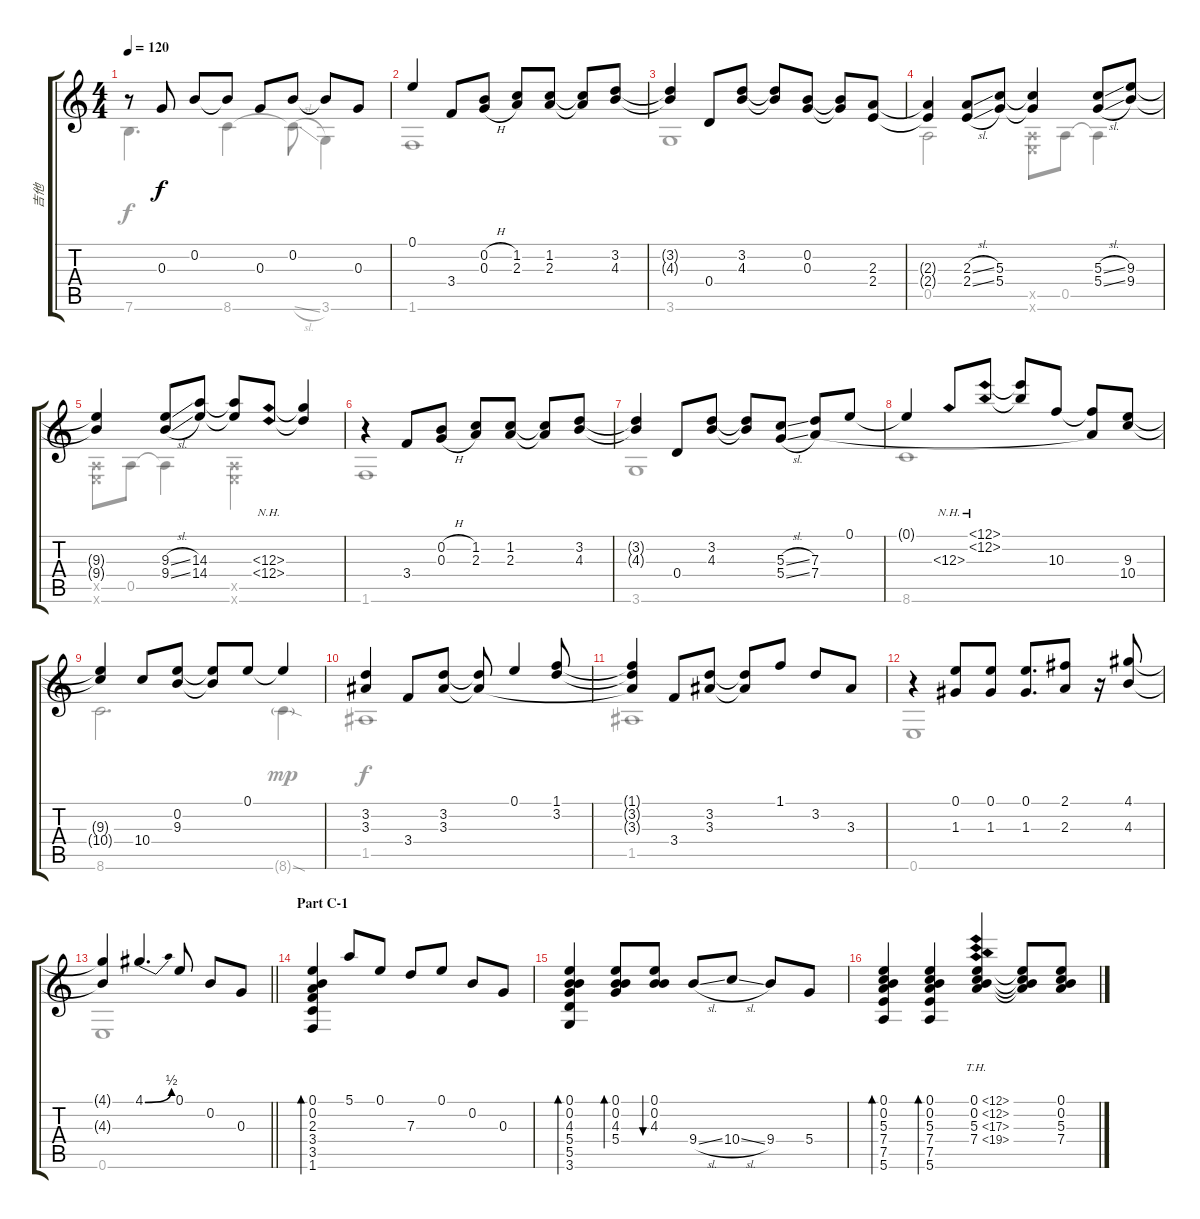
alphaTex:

\track ("吉他" "吉他") {instrument acousticguitarnylon}
\staff {score tabs}
\tuning (E4 B3 G3 D3 A2 E2) {hide}
\voice
\ts (4 4)
\tempo 120
\clef g2
\ks c
r.8{dy f} 0.3.8 0.2.8 0.2{t}.8 0.3.8 0.2.8 0.2{t}.8 0.3.8 |
0.1.4 3.4.8 (0.2{h} 0.3{h}).8 (1.2 2.3).8 (1.2 2.3).8 (1.2{t} 2.3{t}).8 (3.2 4.3).8 |
(3.2{t} 4.3{t}).4 0.4.8 (3.2 4.3).8 (3.2{t} 4.3{t}).8 (0.2 0.3).8 (0.2{t} 0.3{t}).8 (2.3 2.4).8 |
(2.3{t} 2.4{t}).4 (2.3{sl} 2.4{sl}).8 (5.3 5.4).8 (5.3{t} 5.4{t}).4 (5.3{sl} 5.4{sl}).8 (9.3 9.4).8 |
(9.3{t} 9.4{t}).4 (9.3{sl} 9.4{sl}).8 (14.3 14.4).8 (14.3{t} 14.4{t}).8 (12.3{nh} 12.4{nh}).8 (12.3{t} 12.4{t}).4 |
r.4 3.4.8 (0.2{h} 0.3{h}).8 (1.2 2.3).8 (1.2 2.3).8 (1.2{t} 2.3{t}).8 (3.2 4.3).8 |
(3.2{t} 4.3{t}).4 0.4.8 (3.2 4.3).8 (3.2{t} 4.3{t}).8 (5.3{sl} 5.4{sl}).8 (7.3 7.4).8 0.1.8 |
0.1{t}.4 12.3{nh}.8 (12.1{nh} 12.2{nh}).8 (12.1{t} 12.2{t}).8 10.3.8 (10.3{t} 7.4{t}).8 (9.3 10.4).8 |
(9.3{t} 10.4{t}).4 10.4.8 (0.2 9.3).8 (0.2{t} 9.3{t}).8 0.1.8 0.1{t}.4 |
(3.2 3.3).4 3.4.8 (3.2 3.3).8 (3.2{t} 3.3{t}).8 0.1.4 (1.1 3.2).8 |
(1.1{t} 3.2{t} 3.3{t}).4 3.4.8 (3.2 3.3).8 (3.2{t} 3.3{t}).8 1.1.8 3.2.8 3.3.8 |
r.4 (0.1 1.3).8 (0.1 1.3).8 (0.1 1.3).8{d} (2.1 2.3).8 r.16 (4.1 4.3).8 |
\barLineRight lightlight
(4.1{t} 4.3{t}).4 4.1{be (bend 0 0 60 2)}.4{d} 0.1.8 0.2.8 0.3.8 |
\section ("" "Part C-1")
(0.1 0.2 2.3 3.4 3.5 1.6).4{bd 60 beam Up} 5.1.8{beam Up} 0.1.8{beam Up} 7.3.8{beam Up} 0.1.8{beam Up} 0.2.8{beam Up} 0.3.8{beam Up} |
(0.1 0.2 4.3 5.4 5.5 3.6).4{bd 60 beam Up} (0.1 0.2 4.3 5.4).8{bd 30 beam Up} (0.1 0.2 4.3).8{bu 30 beam Up} 9.4{sl}.8{beam Up} 10.4{sl}.8{beam Up} 9.4.8{beam Up} 5.4.8{beam Up} |
(0.1 0.2 5.3 7.4 7.5 5.6).4{bd 30 beam Up} (0.1 0.2 5.3 7.4 7.5 5.6).4{bd 30 beam Up} (0.1{th 12} 0.2{th 12} 5.3{th 12} 7.4{th 12}).4{beam Up} (0.1{t} 0.2{t} 5.3{t} 7.4{t}).8{beam Up} (0.1 0.2 5.3 7.4).8
\voice
\clef g2
\ottava regular
\simile none
\ks c
7.6.4{d dy f} 8.6.4 8.6{sl t}.8 3.6.4 |
1.6.1 |
3.6.1 |
0.5.2 (0.5{x} 0.6{x}).8 0.5.8 0.5{t}.4 |
(0.5{x} 0.6{x}).8 0.5.8 0.5{t}.4 (0.5{x} 0.6{x}).2 |
1.6.1 |
3.6.1 |
8.6.1 |
8.6.2{d} 8.6{sod g}.4{dy mp} |
1.5.1{dy f} |
1.5.1 |
0.6.1 |
\barLineRight lightlight
0.6.1 |
|
|
